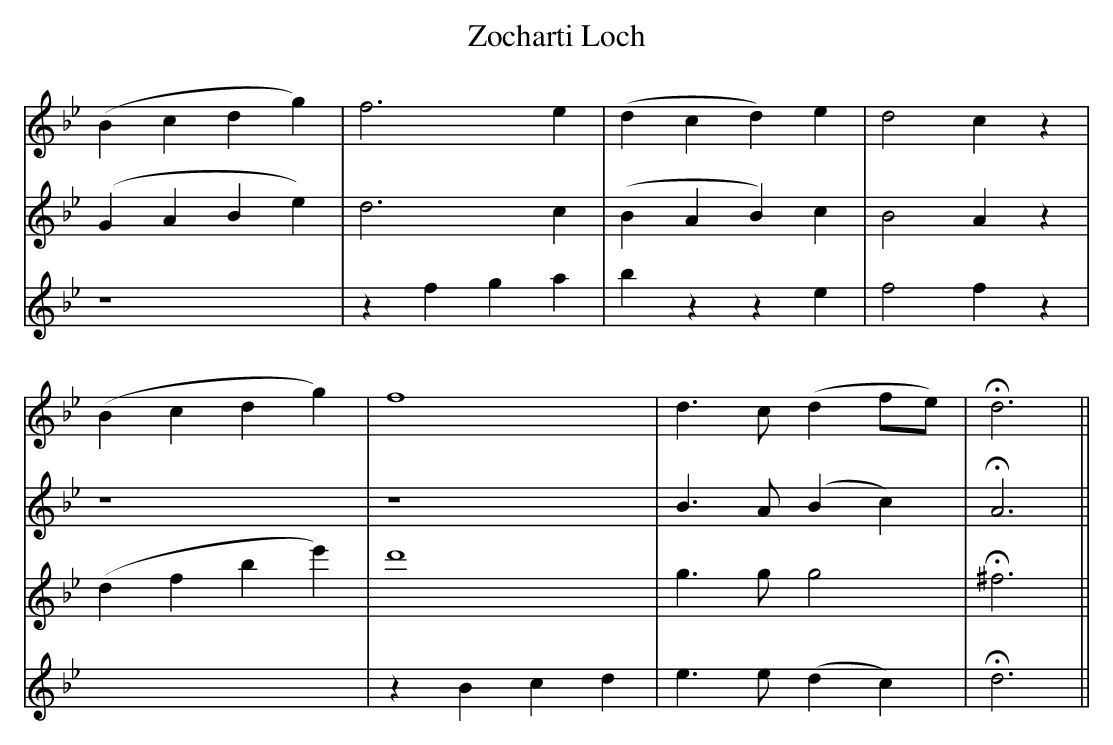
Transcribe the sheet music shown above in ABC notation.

X:1
T:Zocharti Loch
K:Gm
V:T1
 (B2c2 d2g2) | f6e2 | (d2c2 d2)e2 | d4 c2z2 |
 (B2c2 d2g2) | f8 | d3c (d2fe) | H d6 ||
V:T2
 (G2A2 B2e2) | d6c2 | (B2A2 B2)c2 | B4 A2z2 |
 z8 | z8 | B3A (B2c2) | H A6 ||
V:B1
 z8 | z2f2 g2a2 | b2z2 z2 e2 | f4 f2z2 |
 (d2f2 b2e'2) | d'8 | g3g  g4 | H^f6 ||
V:B2
 x8 | x8 | x8 | x8 |
 x8 | z2B2 c2d2 | e3e (d2c2) | H d6 ||
